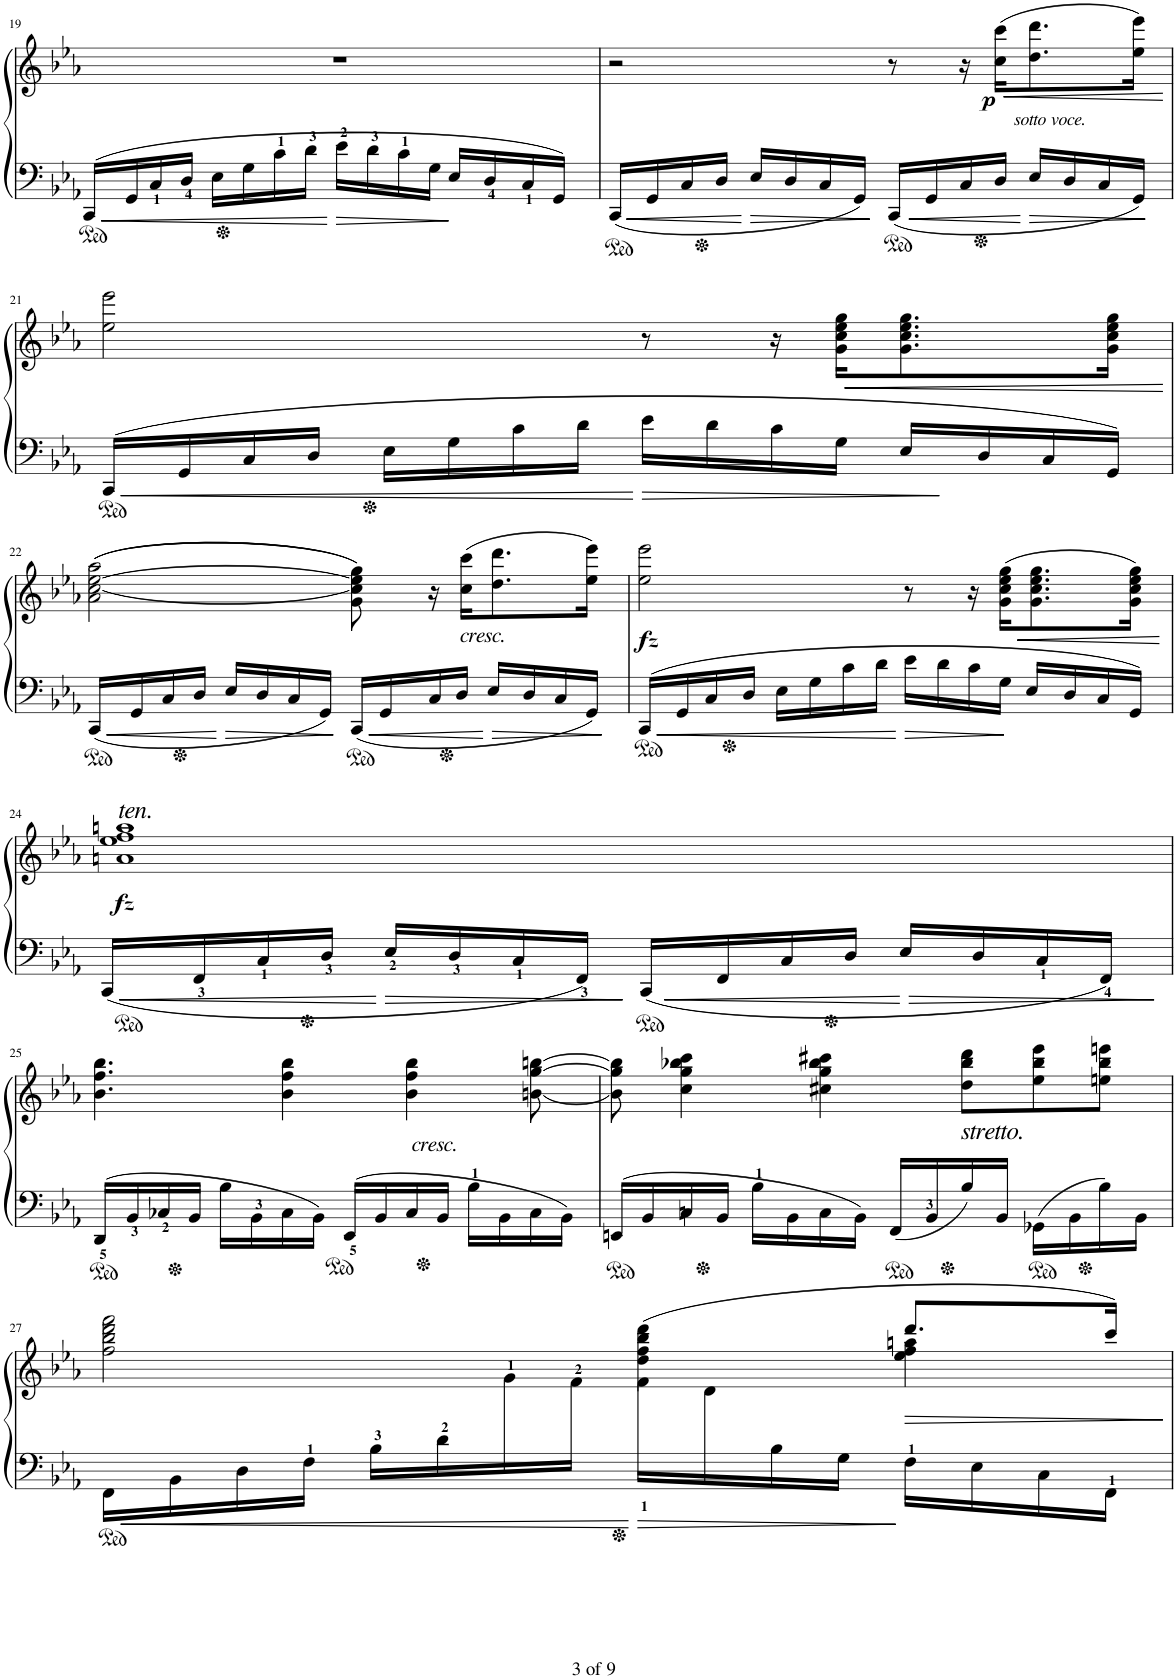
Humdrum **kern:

**kern	**kern	**dynam
*part1	*part1	*part1
*staff2	*staff1	*staff1/2
*I"ピアノ, MIDI	*	*
!!LO:PB:g=z
*clefG2	*clefG2	*
*k[b-e-a-]	*k[b-e-a-]	*
*M4/4	*M4/4	*
*met(c)	*met(c)	*
=19	=19	=19
*^	*	*
*	*^	*	*
16CC/LL	16..CC	16ryy	1r	.
16GG/	.	16..GG	.	.
.	64ryy	.	.	.
16C/	16..C	.	.	.
.	.	64ryy	.	.
16D/JJ	.	16..D	.	.
.	64ryy	.	.	.
16E-\LL	16..E-	.	.	.
.	.	64ryy	.	.
16G\	.	16..G	.	.
.	64ryy	.	.	.
16c>\	16..c	.	.	.
.	.	64ryy	.	.
16d>\JJ	.	16..d	.	.
.	64ryy	.	.	.
16e->\LL	16..e-	.	.	.
.	.	64ryy	.	.
16d>\	.	16..d	.	.
.	64ryy	.	.	.
16c>\	16..c	.	.	.
.	.	64ryy	.	.
16G\JJ	.	16..G	.	.
.	64ryy	.	.	.
16E-/LL	16..E-	.	.	.
.	.	64ryy	.	.
16D/	.	16..D	.	.
.	64ryy	.	.	.
16C/	16..C	.	.	.
.	.	64ryy	.	.
16GG/JJ	.	16GG	.	.
.	64ryy	.	.	.
=20	=20	=20	=20	=20
16CC/LL	16..CC	16ryy	2r	.
16GG/	.	16..GG	.	.
.	64ryy	.	.	.
16C/	16..C	.	.	.
.	.	64ryy	.	.
16D/JJ	.	16..D	.	.
.	64ryy	.	.	.
16E-/LL	16..E-	.	.	.
.	.	64ryy	.	.
16D/	.	16..D	.	.
.	64ryy	.	.	.
16C/	16..C	.	.	.
.	.	64ryy	.	.
16GG/JJ	.	16GG	.	.
.	64ryy	.	.	.
16CC/LL	16..CC	16ryy	8r	.
16GG/	.	16..GG	.	.
.	64ryy	.	.	.
16C/	16..C	.	16r	.
.	.	64ryy	.	.
!	!	!	!	!LO:HP:b
!	!	!	!	!LO:DY:n=1:b
!	!	!	!	!LO:DY:n=2:b
16D/JJ	.	16..D	(16cc\ 16ccc\KL	< other-dynamics p
.	64ryy	.	.	.
16E-/LL	16..E-	.	8.dd\ 8.ddd\	.
.	.	64ryy	.	.
16D/	.	16..D	.	.
.	64ryy	.	.	.
16C/	16..C	.	.	.
.	.	64ryy	.	.
16GG/JJ	.	16GG	16ee-\ 16eee-\Jk)	.
.	64ryy	.	.	.
*v	*v	*v	*	*
.	.	[
!!LO:LB:g=z
=21	=21	=21
*^	*	*
*	*^	*	*
16CC/LL	16..CC	16ryy	2ee-\ 2eee-\	.
16GG/	.	16..GG	.	.
.	64ryy	.	.	.
16C/	16C	.	.	.
.	.	64ryy	.	.
16D/JJ	16ryy	16..D	.	.
16E-\LL	16..E-	.	.	.
.	.	64ryy	.	.
16G\	.	16..G	.	.
.	64ryy	.	.	.
16c\	16..c	.	.	.
.	.	64ryy	.	.
16d\JJ	.	16..d	.	.
.	64ryy	.	.	.
16e-\LL	16..e-	.	8r	.
.	.	64ryy	.	.
16d\	.	16..d	.	.
.	64ryy	.	.	.
16c\	16..c	.	16r	.
.	.	64ryy	.	.
!	!	!	!	!LO:HP:b
16G\JJ	.	16..G	16g\ 16cc\ 16ee-\ 16gg\KL	<
.	64ryy	.	.	.
16E-/LL	16..E-	.	8.g\ 8.cc\ 8.ee-\ 8.gg\	.
.	.	64ryy	.	.
16D/	.	16..D	.	.
.	64ryy	.	.	.
16C/	16..C	.	.	.
.	.	64ryy	.	.
16GG/JJ	.	16GG	16g\ 16cc\ 16ee-\ 16gg\Jk	.
.	64ryy	.	.	.
*v	*v	*v	*	*
.	.	[
!!LO:LB:g=z
=22	=22	=22
*^	*	*
*	*^	*	*
16CC/LL	16..CC	16ryy	(>(2a-\ [<2cc\ [2ee-\ 2aa-\	.
16GG/	.	16..GG	.	.
.	64ryy	.	.	.
16C/	16..C	.	.	.
.	.	64ryy	.	.
16D/JJ	.	16..D	.	.
.	64ryy	.	.	.
16E-/LL	16..E-	.	.	.
.	.	64ryy	.	.
16D/	.	16..D	.	.
.	64ryy	.	.	.
16C/	16..C	.	.	.
.	.	64ryy	.	.
16GG/JJ	.	16GG	.	.
.	64ryy	.	.	.
16CC/LL	16..CC	16ryy	8g\ 8cc\] 8ee-\] 8gg\))	.
16GG/	.	16..GG	.	.
.	64ryy	.	.	.
16C/	16..C	.	16r	.
.	.	64ryy	.	.
!	!	!	!LO:TX:b:i:t=cresc.	!
16D/JJ	.	16..D	(>16cc\ 16ccc\KL	.
.	64ryy	.	.	.
16E-/LL	16..E-	.	8.dd\ 8.ddd\	.
.	.	64ryy	.	.
16D/	.	16..D	.	.
.	64ryy	.	.	.
16C/	16..C	.	.	.
.	.	64ryy	.	.
16GG/JJ	.	16GG	16ee-\ 16eee-\Jk)	.
.	64ryy	.	.	.
=23	=23	=23	=23	=23
!	!	!	!	!LO:DY:b
16CC/LL	16..CC	16ryy	2ee-\ 2eee-\	fz
16GG/	.	16..GG	.	.
.	64ryy	.	.	.
16C/	16..C	.	.	.
.	.	64ryy	.	.
16D/JJ	.	16..D	.	.
.	64ryy	.	.	.
16E-\LL	16..E-	.	.	.
.	.	64ryy	.	.
16G\	.	16..G	.	.
.	64ryy	.	.	.
16c\	16..c	.	.	.
.	.	64ryy	.	.
16d\JJ	.	16..d	.	.
.	64ryy	.	.	.
16e-\LL	16..e-	.	8r	.
.	.	64ryy	.	.
16d\	.	16..d	.	.
.	64ryy	.	.	.
16c\	16..c	.	16r	.
.	.	64ryy	.	.
!	!	!	!	!LO:HP:b
16G\JJ	.	16..G	(16g\ 16cc\ 16ee-\ 16gg\KL	<
.	64ryy	.	.	.
16E-/LL	16..E-	.	8.g\ 8.cc\ 8.ee-\ 8.gg\	.
.	.	64ryy	.	.
16D/	.	16..D	.	.
.	64ryy	.	.	.
16C/	16..C	.	.	.
.	.	64ryy	.	.
16GG/JJ	.	16GG	16g\ 16cc\ 16ee-\ 16gg\Jk)	.
.	64ryy	.	.	.
*v	*v	*v	*	*
.	.	[
!!LO:LB:g=z
=24	=24	=24
*^	*	*
*	*^	*	*
!	!	!	!LO:TX:a:i:t=ten.	!
!	!	!	!	!LO:DY:b
16CC/LL	16..CC	16ryy	1an 1ee- 1ff 1aan	fz
16FF/	.	16..FF	.	.
.	64ryy	.	.	.
16C/	16..C	.	.	.
.	.	64ryy	.	.
16D/JJ	.	16..D	.	.
.	64ryy	.	.	.
16E-/LL	16..E-	.	.	.
.	.	64ryy	.	.
16D/	.	16..D	.	.
.	64ryy	.	.	.
16C/	16..C	.	.	.
.	.	64ryy	.	.
16FF/JJ	.	16FF	.	.
.	64ryy	.	.	.
16CC/LL	16..CC	16ryy	.	.
16FF/	.	16..FF	.	.
.	64ryy	.	.	.
16C/	16..C	.	.	.
.	.	64ryy	.	.
16D/JJ	.	16..D	.	.
.	64ryy	.	.	.
16E-/LL	16..E-	.	.	.
.	.	64ryy	.	.
16D/	.	16..D	.	.
.	64ryy	.	.	.
16C/	16..C	.	.	.
.	.	64ryy	.	.
16FF/JJ	.	16FF	.	.
.	64ryy	.	.	.
!!LO:LB:g=z
=25	=25	=25	=25	=25
16DD/LL	16..DD	16ryy	4.b-\ 4.ff\ 4.bb-\	.
16BB-/	.	16..BB-	.	.
.	64ryy	.	.	.
16C-X/	16..C-	.	.	.
.	.	64ryy	.	.
16BB-/JJ	.	16..BB-	.	.
.	64ryy	.	.	.
16B-\LL	16..B-	.	.	.
.	.	64ryy	.	.
16BB->\	.	16..BB-	.	.
.	64ryy	.	.	.
16C-\	16..C-	.	4b-\ 4ff\ 4bb-\	.
.	.	64ryy	.	.
16BB-\JJ	.	16BB-	.	.
.	64ryy	.	.	.
16EE-/LL	16..EE-	16ryy	.	.
16BB-/	.	16..BB-	.	.
.	64ryy	.	.	.
!LO:TX:a:i:t=cresc.	!	!	!	!
16C-/	16..C-	.	4b-\ 4ff\ 4bb-\	.
.	.	64ryy	.	.
16BB-/JJ	.	16..BB-	.	.
.	64ryy	.	.	.
16B-\LL	16..B-	.	.	.
.	.	64ryy	.	.
16BB-\	.	16..BB-	.	.
.	64ryy	.	.	.
16C-\	16..C-	.	[8bn\ [8gg\ [8bbn\	.
.	.	64ryy	.	.
16BB-\JJ	.	16BB-	.	.
.	64ryy	.	.	.
=26	=26	=26	=26	=26
16EEn/LL	16..EE	16ryy	8b\] 8gg\] 8bb\]	.
16BB-/	.	16..BB-	.	.
.	64ryy	.	.	.
16Cn/	16..Cn	.	4cc\ 4gg\ 4bb-X\ 4ccc\	.
.	.	64ryy	.	.
16BB-/JJ	.	16..BB-	.	.
.	64ryy	.	.	.
16B->\LL	16..B-	.	.	.
.	.	64ryy	.	.
16BB-\	.	16..BB-	.	.
.	64ryy	.	.	.
16C\	16..C	.	4cc#X\ 4gg\ 4bb-\ 4ccc#X\	.
.	.	64ryy	.	.
16BB-\JJ	.	16BB-	.	.
.	64ryy	.	.	.
16FF/LL	16..FF	16ryy	.	.
16BB-/	.	16..BB-	.	.
.	64ryy	.	.	.
!	!	!	!LO:TX:b:i:t=stretto.	!
16B-/	16B-	.	8dd\ 8bb-\ 8ddd\L	.
.	.	64ryy	.	.
16BB-/JJ	16ryy	16BB-	.	.
*ped	*	*	*	*
16GG-X\LL	16..GG-	16ryy	8ee-\ 8bb-\ 8eee-\	.
16BB-\	.	16..BB-	.	.
.	64ryy	.	.	.
16B-\	16B-	.	8een\ 8bb-\ 8eeen\J	.
.	.	64ryy	.	.
16BB-\JJ	16ryy	16BB-	.	.
!!LO:LB:g=z
=27	=27	=27	=27	=27
!	!	!	!	!LO:HP:b=2
*	*	*	*^	*
*v	*v	*v	*	*^	*
16FF\LL	2ff\ 2bb-\ 2ddd\ 2fff\	2ryy	4.ryy	<
16BB-\	.	.	.	.
16D\	.	.	.	.
16F>\JJ	.	.	.	.
16B-\LL	.	.	.	.
16d\	.	.	.	.
8ryy	.	.	16g\	.
.	.	.	16f\JJ	.
*	*Xped	*	*	*
!	!	!	!	!LO:HP:n=1:b
8ryy	(4dd\ 4ff\ 4bb-\ 4ddd\	4ryy	16f\LL	[ >
.	.	.	16d\	.
16B-\	.	.	4.ryy	.
16G\JJ	.	.	.	.
16F>\LL	8.ddd/L	4ee-\ 4ff\ 4aan\	.	]
16E-\	.	.	.	.
16C\	.	.	.	.
16FF>\JJ	16ccc/Jk)	.	.	.
*	*v	*v	*v	*
=	=	=
*-	*-	*-
